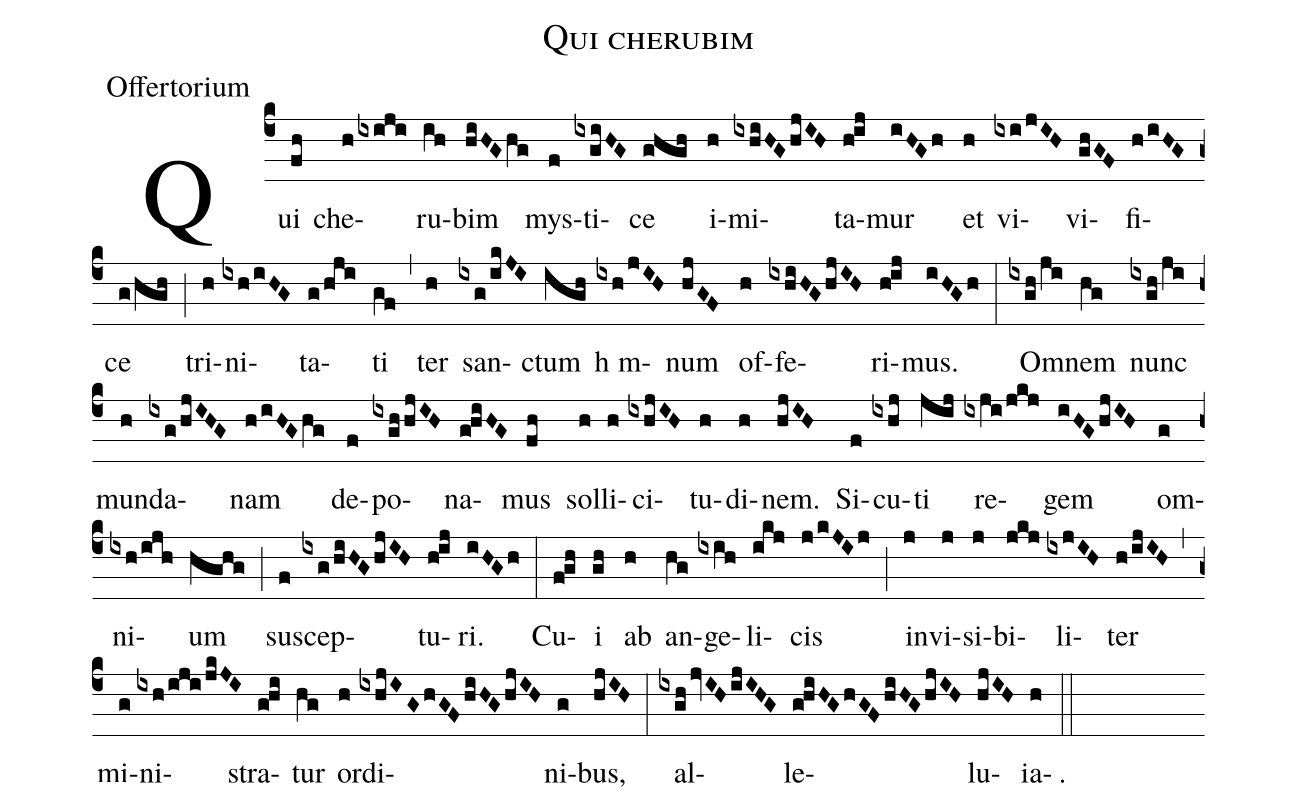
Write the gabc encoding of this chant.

name:Qui cherubim;
office-part:Offertorium;
%%
(c4) Qui(fh) che(h/ixiji)ru(ih)bim(hiHGhg) mys(f)ti(ixgiHG)ce(ghgh) i(h)mi(ixhiHGhjIH)ta(hij)mur(iHGh)
et(h) vi(ixi/jIH)vi(ghGF)fi(h/iHG)ce(g/hgh) (;) tri(h)ni(ixh/iHG)ta(g/hji)ti(gf) (,) ter(h) san(ixg/ikJI)ctum(igh) hẏm(ixh/jIH)num(hjGF) of(h)fe(ixhiHGhjIH)ri(hij)mus.(iHGh) (:)
Om(ixgh/ji)nem(hg) nunc(ixgh/ji) mun(h)da(ixg/hjIHG)nam(h/iHGhg) de(f)po(ixghhjIH)na(ghiHG)mus(fh) sol(h)li(h)ci(ixhjIH)tu(h)di(h)nem.(hjIH)
Si(f)cu(ixhj)ti(jij) re(ixji/jkj)gem(iHGhjIH) om(g)ni(ixh/ijh)um(hghg) (;) sus(f)cep(ixg/hiHGhjIH)tu(hij)ri.(iHGh) (:)
Cu(fgh)i(gh) ab(h) an(hg)ge(ixih)li(ikj)cis(j/kJIj) (;) in(j)vi(j)si(j)bi(jkj)li(ixjIH)ter(h/ijIH) (,) mi(g)ni(ixh/iji/jkJI)stra(ghi)tur(hg) or(h)di(ixhjIGhGFhiHGhjIH)ni(g)bus,(hjIH) (:) al(ixgh/jvIHijIHG)le(ghiHGhGFhiHGhjIH)lu(hjIH)ia(h). (::)
